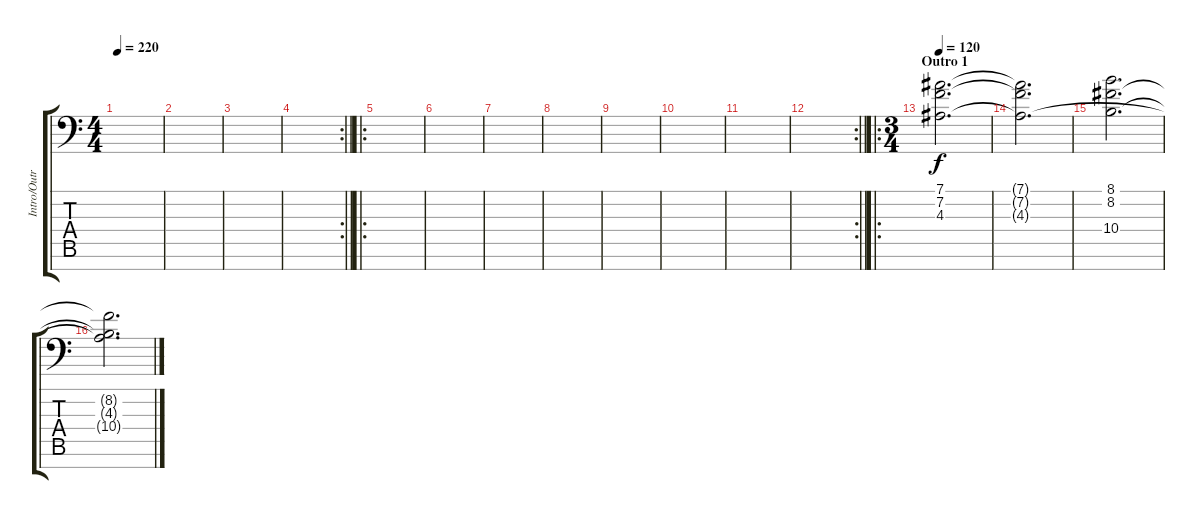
\track ("Intro/Outro Keys" "Intro/Outr") {instrument stringensemble1}
\staff {score tabs}
\tuning (Eb4 Bb3 Gb3 Db3 Ab2 Eb2 Bb1) {hide}
\ts (4 4)
\tempo 220
\clef f4
\ks aminor
|
|
|
\rc 2
\barLineRight lightlight
|
\ro
|
|
|
|
|
|
|
\rc 2
\barLineRight lightlight
|
\ro
\ts (3 4)
\section ("" "Outro 1")
\tempo 120
\ks c
(7.1 7.2 4.3).2{d} |
(7.1{t} 7.2{t} 4.3{t}).2{d} |
(8.1 8.2 10.4).2{d} |
(8.2{t} 4.3{t} 10.4{t}).2{d}
